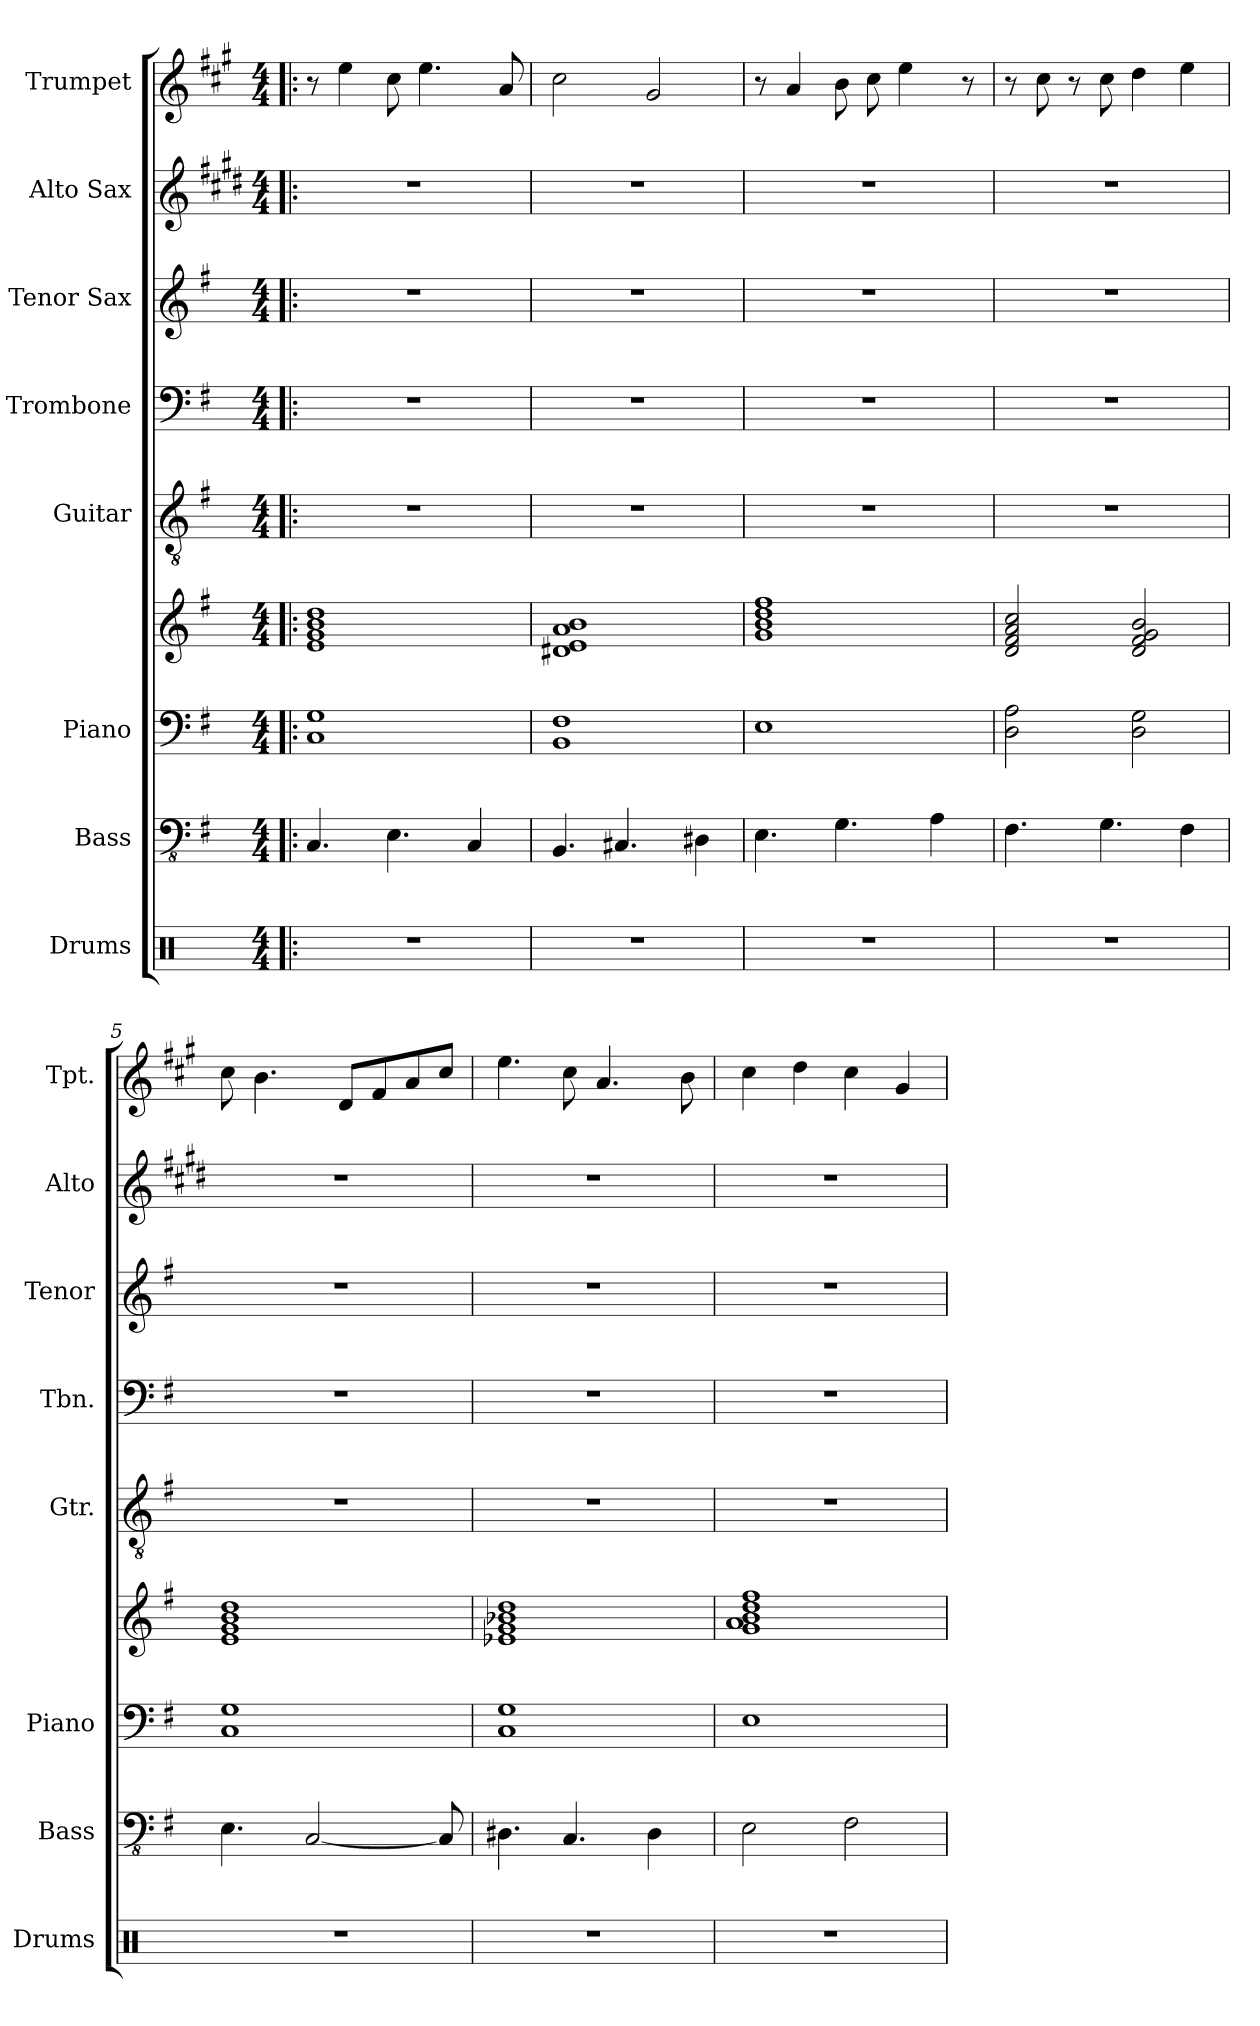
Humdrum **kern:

**kern	**kern	**kern	**kern	**kern	**kern	**kern	**kern	**kern
*part8	*part7	*part6	*part6	*part5	*part4	*part3	*part2	*part1
*staff9	*staff8	*staff7	*staff6	*staff5	*staff4	*staff3	*staff2	*staff1
*I"Drums	*I"Bass	*I"Piano	*	*I"Guitar	*I"Trombone	*I"Tenor Sax	*I"Alto Sax	*I"Trumpet
*I'Drums	*I'Bass	*I'Piano	*	*I'Gtr.	*I'Tbn.	*I'Tenor	*I'Alto	*I'Tpt.
*clefX	*clefFv4	*clefF4	*clefG2	*clefGv2	*clefF4	*clefG2	*clefG2	*clefG2
*	*	*	*	*	*	*ITrd8c14	*ITrd5c9	*ITrd1c2
*k[]	*k[f#]	*k[f#]	*k[f#]	*k[f#]	*k[f#]	*k[f#]	*k[f#]	*k[f#]
*M4/4	*M4/4	*M4/4	*M4/4	*M4/4	*M4/4	*M4/4	*M4/4	*M4/4
*MM72	*MM72	*MM72	*MM72	*MM72	*MM72	*MM72	*MM72	*MM72
=1!|:	=1!|:	=1!|:	=1!|:	=1!|:	=1!|:	=1!|:	=1!|:	=1!|:
1r	4.CC/	1C 1G	1e 1g 1b 1dd	1r	1r	1r	1r	8r
.	.	.	.	.	.	.	.	4dd\
.	4.EE\	.	.	.	.	.	.	8b\
.	.	.	.	.	.	.	.	4.dd\
.	4CC/	.	.	.	.	.	.	.
.	.	.	.	.	.	.	.	8g/
=2	=2	=2	=2	=2	=2	=2	=2	=2
1r	4.BBB/	1BB 1F#	1d#X 1e 1a 1b	1r	1r	1r	1r	2b\
.	4.CC#X/	.	.	.	.	.	.	.
.	.	.	.	.	.	.	.	2f#/
.	4DD#X\	.	.	.	.	.	.	.
=3	=3	=3	=3	=3	=3	=3	=3	=3
1r	4.EE\	1E	1g 1b 1dd 1ff#	1r	1r	1r	1r	8r
.	.	.	.	.	.	.	.	4g/
.	4.GG\	.	.	.	.	.	.	8a\
.	.	.	.	.	.	.	.	8b\
.	.	.	.	.	.	.	.	4dd\
.	4AA\	.	.	.	.	.	.	.
.	.	.	.	.	.	.	.	8r
=4	=4	=4	=4	=4	=4	=4	=4	=4
1r	4.FF#\	2D\ 2A\	2d/ 2f#/ 2a/ 2cc/	1r	1r	1r	1r	8r
.	.	.	.	.	.	.	.	8b\
.	.	.	.	.	.	.	.	8r
.	4.GG\	.	.	.	.	.	.	8b\
.	.	2D\ 2G\	2d/ 2f#/ 2g/ 2b/	.	.	.	.	4cc\
.	4FF#\	.	.	.	.	.	.	4dd\
=5	=5	=5	=5	=5	=5	=5	=5	=5
1r	4.EE\	1C 1G	1e 1g 1b 1dd	1r	1r	1r	1r	8b\
.	.	.	.	.	.	.	.	4.a\
.	[2CC/	.	.	.	.	.	.	.
.	.	.	.	.	.	.	.	8c/L
.	.	.	.	.	.	.	.	8e/
.	.	.	.	.	.	.	.	8g/
.	8CC/]	.	.	.	.	.	.	8b/J
!!LO:LB:g=z
=6	=6	=6	=6	=6	=6	=6	=6	=6
1r	4.DD#X\	1C 1G	1e-X 1g 1b-X 1dd	1r	1r	1r	1r	4.dd\
.	4.CC/	.	.	.	.	.	.	8b\
.	.	.	.	.	.	.	.	4.g/
.	4DD#\	.	.	.	.	.	.	.
.	.	.	.	.	.	.	.	8a\
=7	=7	=7	=7	=7	=7	=7	=7	=7
1r	2EE\	1E	1g 1a 1b 1dd 1ff#	1r	1r	1r	1r	4b\
.	.	.	.	.	.	.	.	4cc\
.	2FF#\	.	.	.	.	.	.	4b\
.	.	.	.	.	.	.	.	4f#/
=	=	=	=	=	=	=	=	=
*-	*-	*-	*-	*-	*-	*-	*-	*-
